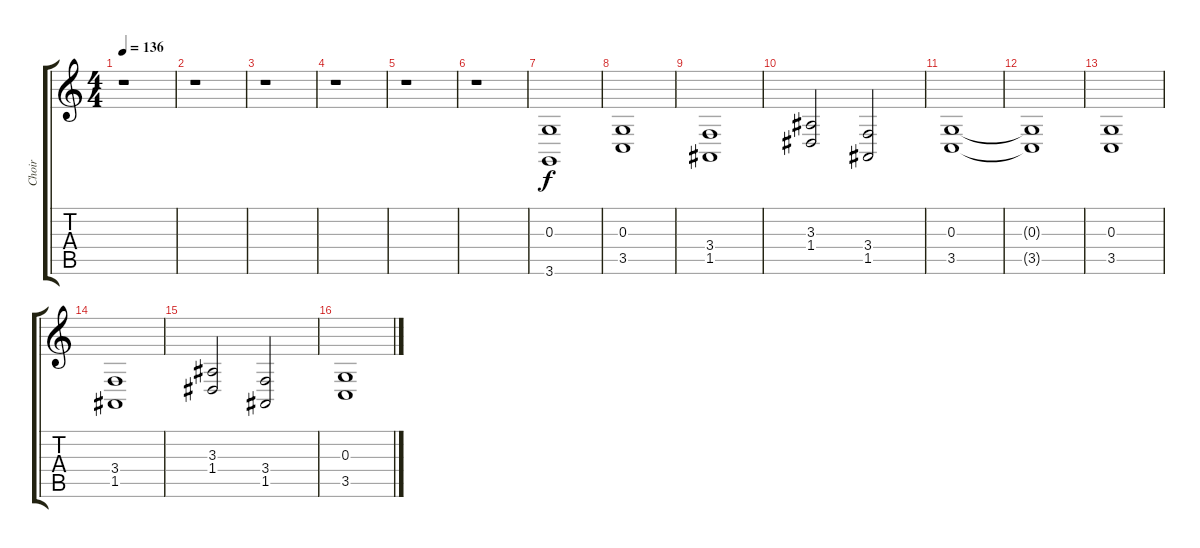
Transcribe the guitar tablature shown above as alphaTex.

\track ("Choir" "Choir") {instrument fx5brightness}
\staff {score tabs}
\tuning (E4 B3 G3 D3 A2 E2) {hide}
\ts (4 4)
\tempo 136
\clef g2
\ks c
r.1{dy f} |
r.1 |
r.1 |
r.1 |
r.1 |
r.1 |
(0.3 3.6).1 |
(0.3 3.5).1 |
(3.4 1.5).1 |
(3.3 1.4).2 (3.4 1.5).2 |
(0.3 3.5).1 |
(0.3{t} 3.5{t}).1 |
(0.3 3.5).1 |
(3.4 1.5).1 |
(3.3 1.4).2 (3.4 1.5).2 |
(0.3 3.5).1
